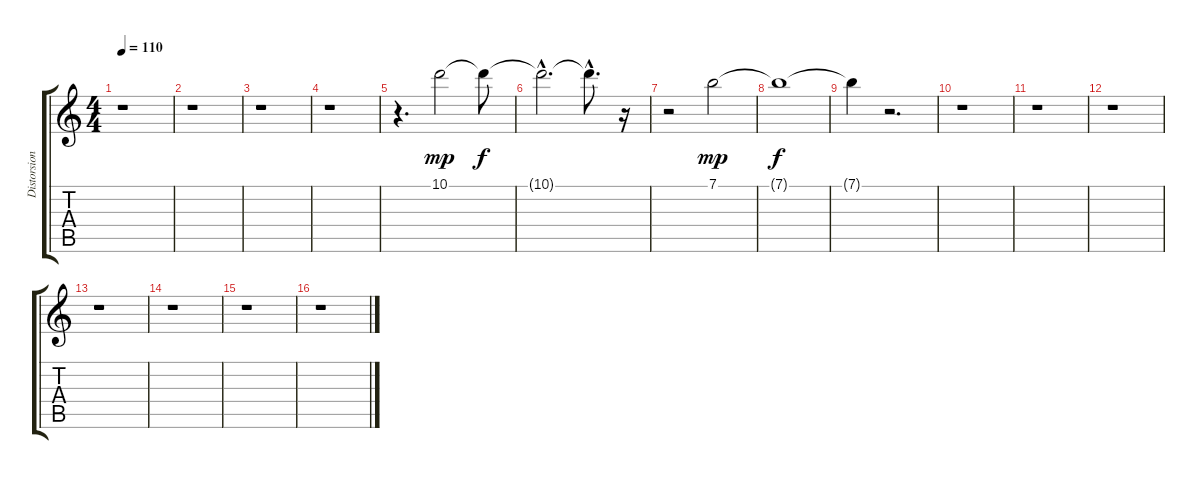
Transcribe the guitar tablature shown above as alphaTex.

\track ("Distorsion douce" "Distorsion") {instrument distortionguitar}
\staff {score tabs}
\tuning (E4 B3 G3 D3 A2 E2) {hide}
\ts (4 4)
\tempo 110
\clef g2
\ks c
r.1{dy mp} |
r.1 |
r.1 |
r.1 |
r.4{d} 10.1.2 10.1{t}.8{dy f} |
10.1{hac t}.2{d} 10.1{hac t}.8{d} r.16 |
r.2 7.1.2{dy mp} |
7.1{t}.1{dy f} |
7.1{t}.4 r.2{d} |
r.1 |
r.1 |
r.1 |
r.1 |
r.1 |
r.1 |
r.1
